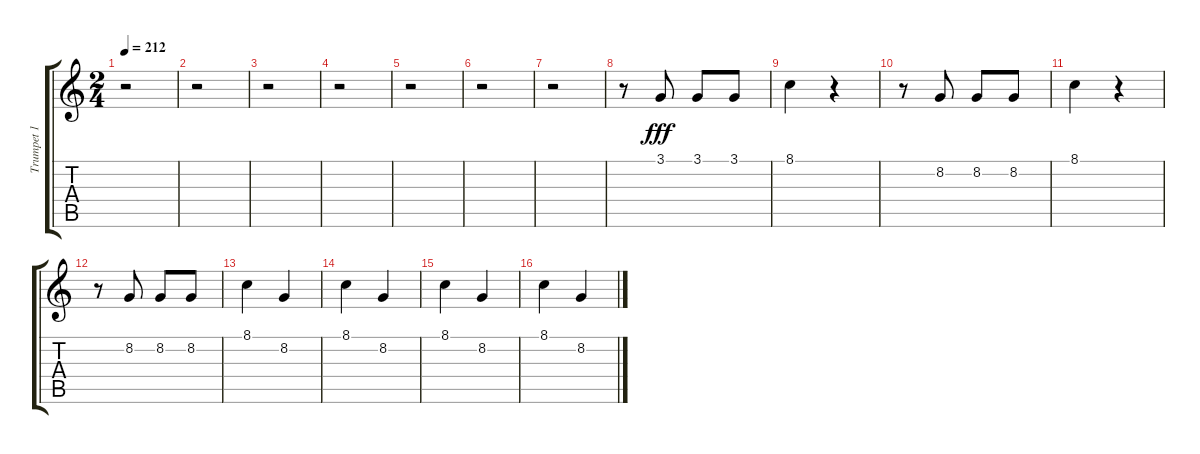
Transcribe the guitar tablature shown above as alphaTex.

\track ("Trumpet 1" "Trumpet 1") {instrument trumpet}
\staff {score tabs}
\tuning (E4 B3 G3 D3 A2 E2) {hide}
\ts (2 4)
\tempo 212
\clef g2
\ks c
r.2{dy f} |
r.2 |
r.2 |
r.2 |
r.2 |
r.2 |
r.2 |
r.8 3.1.8{dy fff} 3.1.8 3.1.8 |
8.1.4 r.4 |
r.8 8.2.8 8.2.8 8.2.8 |
8.1.4 r.4 |
r.8 8.2.8 8.2.8 8.2.8 |
8.1.4 8.2.4 |
8.1.4 8.2.4 |
8.1.4 8.2.4 |
8.1.4 8.2.4
